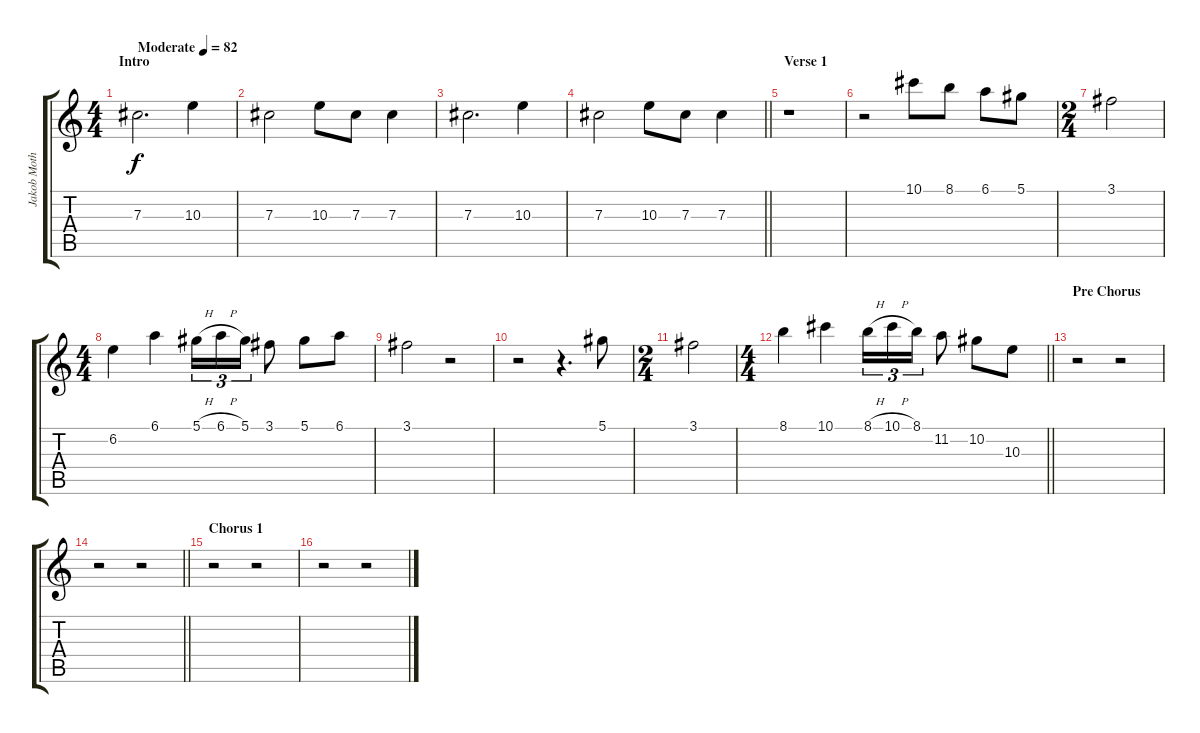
\track ("Jakob Moth" "Jakob Moth") {instrument acousticguitarsteel}
\staff {score tabs}
\tuning (Eb4 Bb3 Gb3 Db3 Ab2 Eb2) {hide}
\ts (4 4)
\section ("" "Intro")
\tempo (82 "Moderate")
\clef g2
\ks c
7.3.2{d dy f instrument acousticguitarsteel} 10.3.4 |
7.3.2 10.3.8 7.3.8 7.3.4 |
7.3.2{d} 10.3.4 |
\barLineRight lightlight
7.3.2 10.3.8 7.3.8 7.3.4 |
\section ("" "Verse 1")
r.1 |
r.2 10.1.8 8.1.8 6.1.8 5.1.8 |
\ts (2 4)
3.1.2 |
\ts (4 4)
6.2.4 6.1.4 5.1{h}.16{tu (3 2)} 6.1{h}.16{tu (3 2)} 5.1.16{tu (3 2)} 3.1.8 5.1.8 6.1.8 |
3.1.2 r.2 |
r.2 r.4{d} 5.1.8 |
\ts (2 4)
3.1.2 |
\ts (4 4)
\barLineRight lightlight
8.1.4 10.1.4 8.1{h}.16{tu (3 2)} 10.1{h}.16{tu (3 2)} 8.1.16{tu (3 2)} 11.2.8 10.2.8 10.3.8 |
\section ("" "Pre Chorus")
r.2 r.2 |
\barLineRight lightlight
r.2 r.2 |
\section ("" "Chorus 1")
r.2 r.2 |
r.2 r.2
